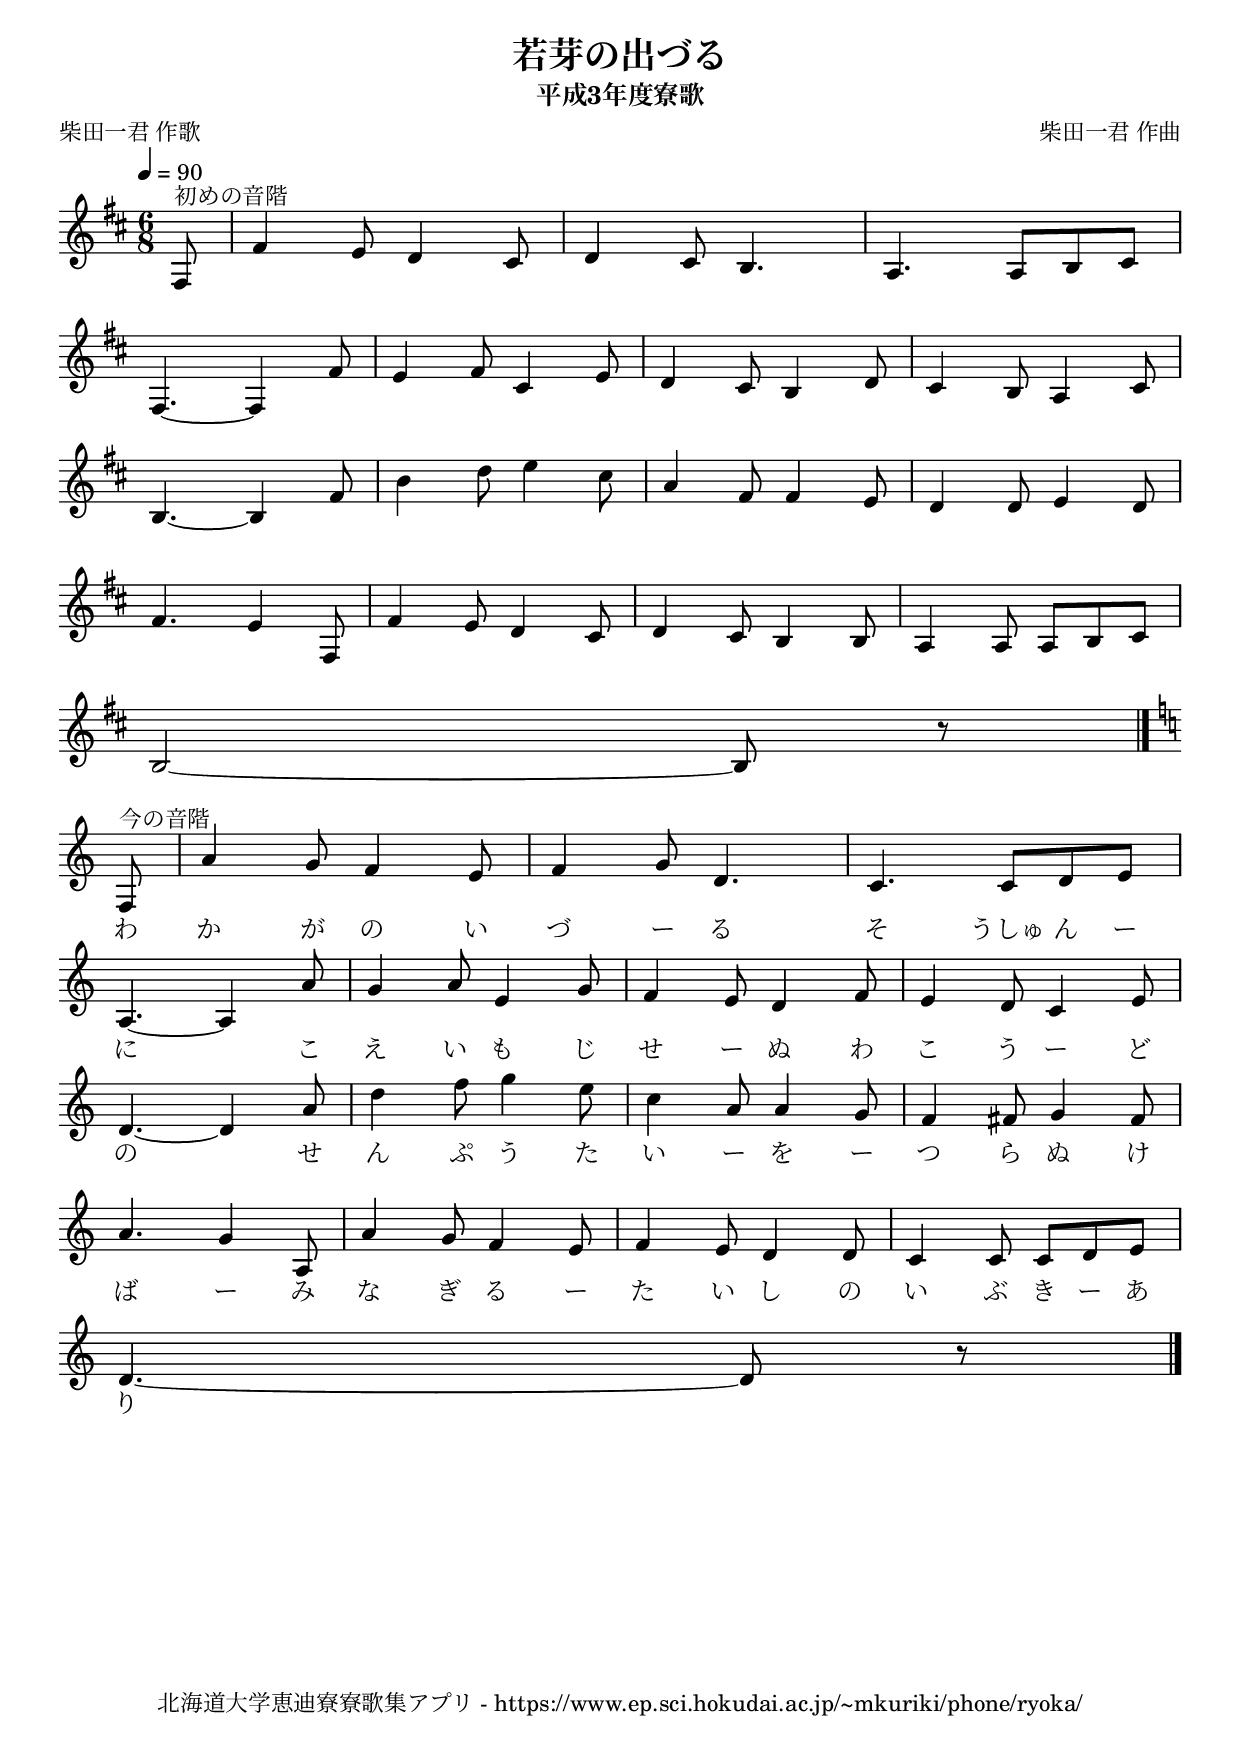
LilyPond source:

\version "2.18.2"

\paper {indent = 0}

\header {
  title = "若芽の出づる"
  subtitle = "平成3年度寮歌"
  composer = "柴田一君 作曲"
  poet = "柴田一君 作歌"
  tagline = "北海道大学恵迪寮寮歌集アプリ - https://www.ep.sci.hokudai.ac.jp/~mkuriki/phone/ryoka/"
}

melody = \relative c{
  \tempo 4 = 90
  \autoBeamOff
  \numericTimeSignature
  \override BreathingSign.text = \markup { \musicglyph #"scripts.upedaltoe" } % ブレスの記号指定
  \key d \major
  \time 6/8
  \set melismaBusyProperties = #'()
  \set Timing.measureLength = #(ly:make-moment 1/8)
  fis8^"初めの音階" |
  \set Timing.measureLength = #(ly:make-moment 6/8)
  fis'4 e8 d4 cis8 |
  d4 cis8 b4. |
  a4. a8 [b8 cis8] | \break
  fis,4.~ fis4 fis'8 |
  e4 fis8 cis4 e8 |
  d4 cis8 b4 d8 |
  cis4 b8 a4 cis8 | \break
  b4.~ b4 fis'8 |
  b4 d8 e4 cis8 |
  a4 fis8 fis4 e8 |
  d4 d8 e4 d8 | \break
  fis4. e4 fis,8 |
  fis'4 e8 d4 cis8 |
  d4 cis8 b4 b8 |
  a4 a8 a8 [b8 cis8] | \break
  b2 ~ b8 r8 \bar "|." \break
  \key c \major
  \set Timing.measureLength = #(ly:make-moment 1/8)
  f8^"今の音階" |
  \set Timing.measureLength = #(ly:make-moment 6/8)
  a'4 g8 f4 e8 |
  f4 g8 d4. |
  c4. c8 [d8 e8] | \break
  a,4. ~ a4 a'8 |
  g4 a8 e4 g8 |
  f4 e8 d4 f8 |
  e4 d8 c4 e8 | \break
  d4. ~ d4 a'8 |
  d4 f8 g4 e8 |
  c4 a8 a4 g8 |
  f4 fis8 g4 fis8 | \break
  a4. g4 a,8 |
  a'4  g8 f4 e8 |
  f4 e8 d4 d8 |
  c4 c8 c8 [d8 e8] | \break
  d4. ~ d8 r8 \bar ":|."
  \bar "|."
}

text = \lyricmode {
   　 　 　 　 　   　 　 　 　 　   　 　 　 　 　
   　 　 　 　 　   　 　 　 　 　   　 　 　 　 　   　 　 　 　 　   　 　 　 　 　
     　 　 　 　 　   　 　 　 　 　   　 　 　 　 　   　 　 　 　 　
  わ か が の い づ ー る そ うしゅ ん ー
  に 　 こ え い も じ せ ー ぬ わ こ う ー ど
  の 　 せ ん ぷ う た い ー を ー つ ら ぬ け
  ば ー み な ぎ る ー た い し の い ぶ き ー あ り
}



\score {
  <<
    % ギターコード
    %{
    \new ChordNames \with {midiInstrument = #"acoustic guitar (nylon)"}{
      \set chordChanges = ##t
      \harmony
    }
    %}
    
    % メロディーライン
    \new Voice = "one"{\melody}
    % 歌詞
    \new Lyrics \lyricsto "one" \text
    % 太鼓
    % \new DrumStaff \with{
    %   \remove "Time_signature_engraver"
    %   drumStyleTable = #percussion-style
    %   \override StaffSymbol.line-count = #1
    %   \hide Stem
    % }
    % \drum
  >>
  
\midi {}
\layout {
  \context {
    \Score
    \remove "Bar_number_engraver"
  }
}

}